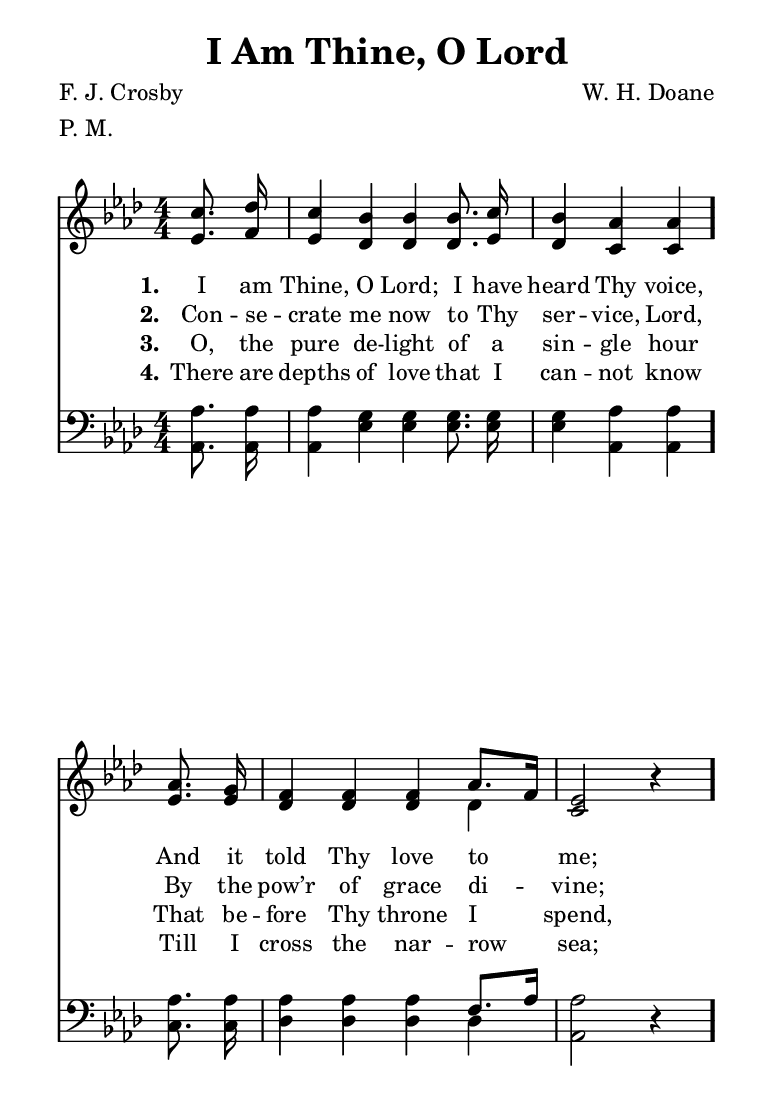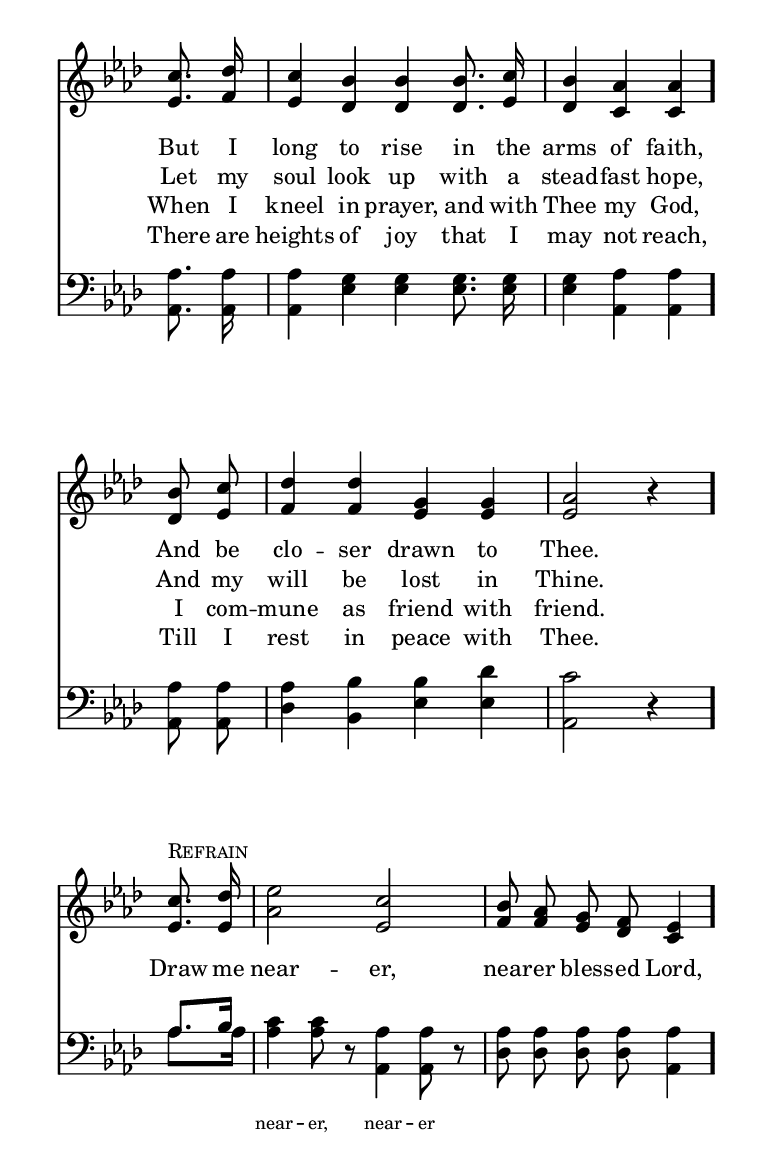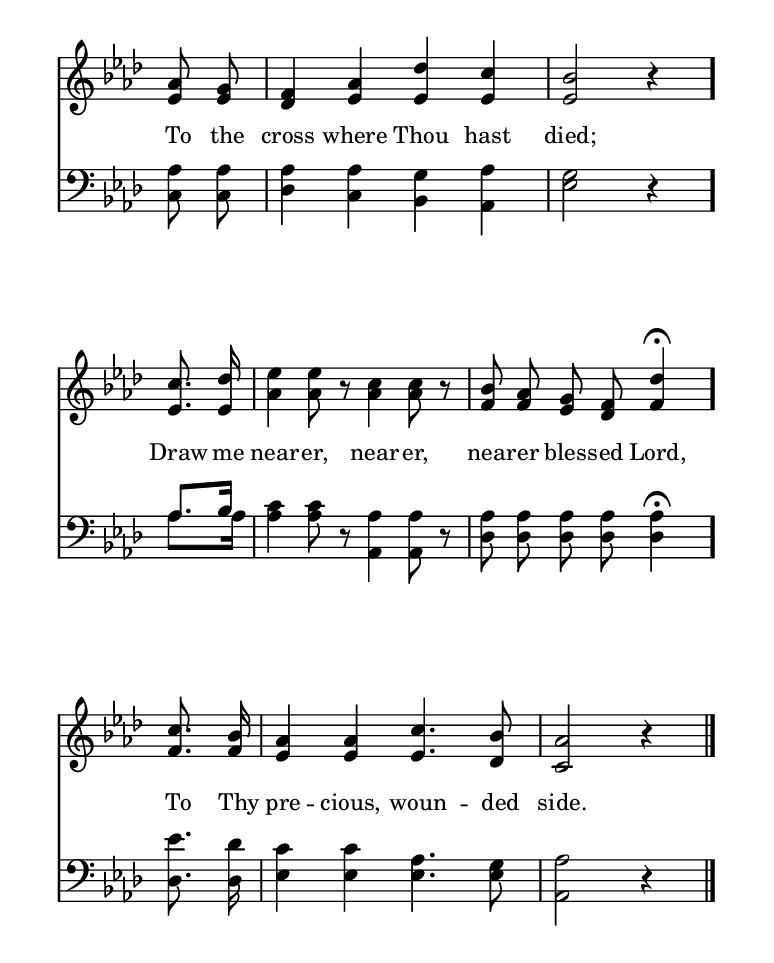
\include "common/global.ily"
\paper {
  \include "common/paper.ily"
  system-count = #(cond (is-eogsized 4) (#t #f))
}

\header{
  hymnnumber = "221"
  title = "I Am Thine, O Lord"
  tunename = ""
  meter = "P. M."
  poet = "F. J. Crosby"
  composer = "W. H. Doane"
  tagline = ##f
}

ta = { \tempo 4=80 }
tb = { \tempo 4=40 }

global = {
  \include "common/overrides.ily"
  \override Staff.TimeSignature.style = #'numbered
  \time 4/4
  \override Score.MetronomeMark.transparent = ##t % hide all fermata changes too
  \ta
  \key aes \major
  \partial 4
  \autoBeamOff
}

patternA = { c8. c16 | c4 c c c8. c16 | c4 c c }
patternB = { c8. c16 | c4 c c c8.[ c16] | c2 c4 }
patternG = { c8. c16 | c4 c c c | c2 c4 }
patternC = { c8 c | c4 c c c | c2 c4 }
patternD = { c8. c16 | c2 c | c8 c c c c4 }
patternE = { c8. c16 | c4 c8 r c4 c8 r | c8 c c c c4 }
patternF = { c8. c16 | c4 c c4. c8 | c2 c4 }

notesSoprano = {
\global
\relative c'' {

  c8. des16 | c4 bes bes bes8. c16 | bes4 aes aes
  aes8. g16 | f4 f f aes8.[ f16] | ees2 r4
  c'8. des16 | c4 bes bes bes8. c16 | bes4 aes aes
  bes8 c | des4 des g, g | aes2 r4

  << s^\markup { \small \caps "Refrain" }
  { c8. des16 | ees2 c | bes8 aes g f ees4 } >>
  aes8 g | f4 aes des c | bes2 r4
  c8. des16 | ees4 ees8 r c4 c8 r | bes8 aes g f \tb des'4\fermata \ta
  c8. bes16 | aes4 aes c4. bes8 | aes2 r4

  \bar "|."

}
}

notesAlto = {
\global
\relative e' {

  \changePitch \patternA { ees f | ees des des des ees | des c c }
  \changePitch \patternG { ees ees | des des des des | c r }
  \changePitch \patternA { ees f | ees des des des ees | des c c }
  \changePitch \patternC { des ees | f f ees ees | ees r }

  \changePitch \patternD { ees ees | aes ees | f f ees des c }
  \changePitch \patternC { ees ees | des ees ees ees | ees r }
  \changePitch \patternE { ees ees | aes aes aes aes | f f ees des f }
  \changePitch \patternF { f f | ees ees ees des | c r }

}
}

notesTenor = {
\global
\relative a {

  \changePitch \patternA { aes aes | aes g g g g | g aes aes }
  \changePitch \patternB { aes aes | aes aes aes f aes | aes r }
  \changePitch \patternA { aes aes | aes g g g g | g aes aes }
  \changePitch \patternC { aes aes | aes bes bes des | c r }

  \changePitch \patternE { aes bes | c c aes aes | aes aes aes aes aes }
  \changePitch \patternC { aes aes | aes aes g aes | g r }
  \changePitch \patternE { aes bes | c c aes aes | aes aes aes aes aes }
  \changePitch \patternF { ees' des | c c aes g | aes r }

}
}

notesBass = {
\global
\relative f, {

  \changePitch \patternA { aes aes | aes ees' ees ees ees | ees aes, aes }
  \changePitch \patternG { c c | des des des des | aes r }
  \changePitch \patternA { aes aes | aes ees' ees ees ees | ees aes, aes }
  \changePitch \patternC { aes aes | des bes ees ees | aes, r }

  \changePitch \patternE { aes' aes | aes aes aes, aes | des des des des | aes }
  \changePitch \patternC { c c | des c bes aes | ees' r }
  \changePitch \patternE { aes aes | aes aes aes, aes | des des des des des\fermata }
  \changePitch \patternF { des des | ees ees ees ees | aes, r }

}
}

Refrain = \lyricmode {

\break
Draw me near -- er, near -- er bless -- ed Lord, \bar "."
To the cross where Thou hast died; \bar "."
\break
Draw me near -- er, near -- er, near -- er bless -- ed Lord, \bar "."
To Thy pre -- cious, woun -- ded side. \bar "."

}

wordsA = \lyricmode {
\set stanza = "1."

I am Thine, O Lord; I have heard Thy voice, \bar "."
And it told Thy love to me; \bar "." \break
But I long to rise in the arms of faith, \bar "."
And be clo -- ser drawn to Thee. \bar "." \break

}

wordsB = \lyricmode {
\set stanza = "2."

Con -- se -- crate me now to Thy ser -- vice, Lord,
By the pow’r of grace di -- vine;
Let my soul look up with a stead -- fast hope,
And my will be lost in Thine.

\Refrain

}

wordsC = \lyricmode {
\set stanza = "3."

O, the pure de -- light of a sin -- gle hour
That be -- fore Thy throne I spend,
When I kneel in prayer, and with Thee my God,
I com -- mune as friend with friend.

}

wordsD = \lyricmode {
\set stanza = "4."

There are depths of love that I can -- not know
Till I cross the nar -- row sea;
There are heights of joy that I may not reach,
Till I rest in peace with Thee.

}

BassRefrain = \lyricmode {

\override LyricText.font-size = #-2
\repeat unfold 36 { \skip 4 }
near -- er, near -- er

}

\score {
  \context ChoirStaff <<
    \context Staff = upper <<
      \set Staff.autoBeaming = ##f
      \set ChoirStaff.systemStartDelimiter = #'SystemStartBar
      \set ChoirStaff.printPartCombineTexts = ##f
      \partcombine #'(2 . 9) \notesSoprano \notesAlto
      \context NullVoice = sopranos { \voiceOne << \notesSoprano >> }
      \context NullVoice = altos { \voiceTwo << \notesAlto >> }
      \context Lyrics = one   \lyricsto sopranos \wordsA
      \context Lyrics = two   \lyricsto sopranos \wordsB
      \context Lyrics = three \lyricsto sopranos \wordsC
      \context Lyrics = four  \lyricsto sopranos \wordsD
    >>
    \context Staff = men <<
      \clef bass
      \set ChoirStaff.printPartCombineTexts = ##f
      \partcombine #'(2 . 9) \notesTenor \notesBass
      \context NullVoice = tenors { \voiceOne << \notesTenor >> }
      \context NullVoice = basses { \voiceTwo << \notesBass >> }
    >>
    \new Lyrics \with { alignBelowContext = men } \lyricsto basses \BassRefrain
  >>
  \layout {
    \include "common/layout.ily"
  }
  \midi{
    \include "common/midi.ily"
  }
}

\version "2.19.49"  % necessary for upgrading to future LilyPond versions.

% vi:set et ts=2 sw=2 ai nocindent syntax=lilypond:
